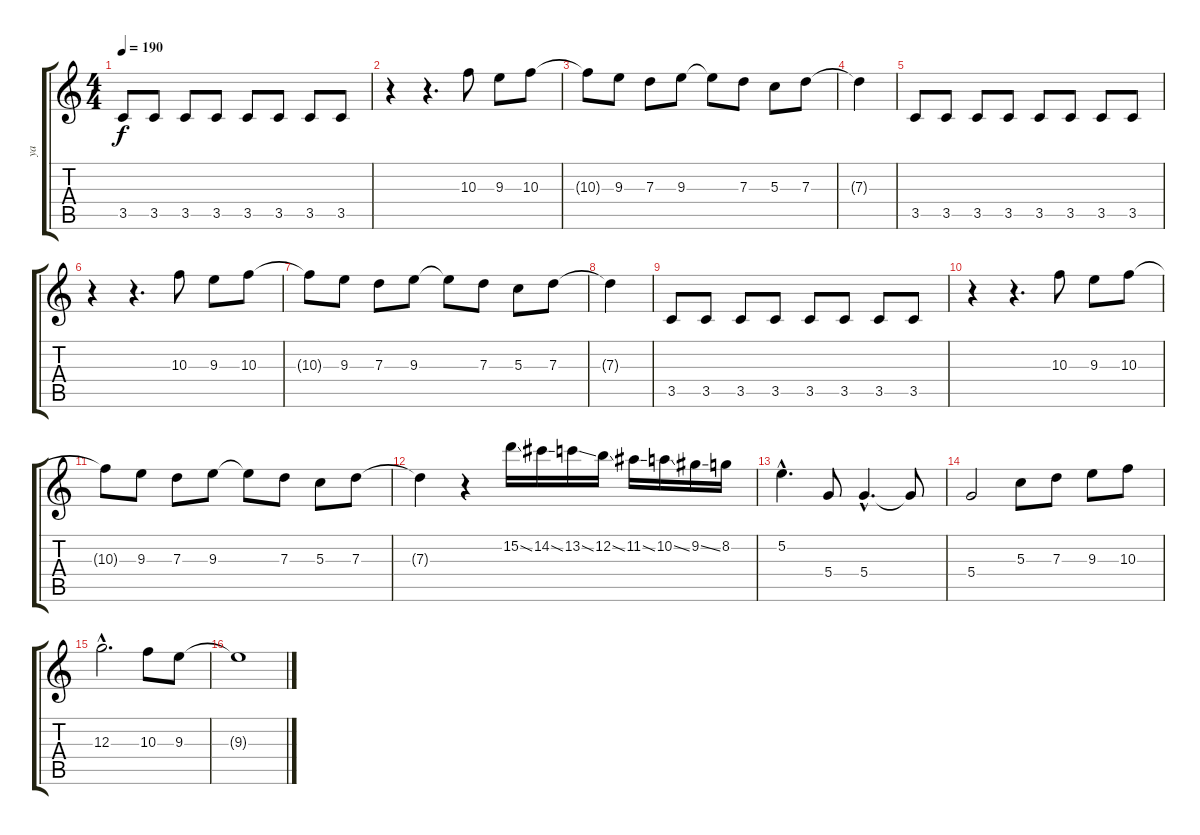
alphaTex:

\track ("ya" "ya") {instrument overdrivenguitar}
\staff {score tabs}
\tuning (E4 B3 G3 D3 A2 E2) {hide}
\ts (4 4)
\tempo 190
\clef g2
\ks c
3.5.8{dy f} 3.5.8 3.5.8 3.5.8 3.5.8 3.5.8 3.5.8 3.5.8 |
r.4 r.4{d} 10.3.8 9.3.8 10.3.8 |
10.3{t}.8 9.3.8 7.3.8 9.3.8 9.3{t}.8 7.3.8 5.3.8 7.3.8 |
7.3{t}.4 |
3.5.8 3.5.8 3.5.8 3.5.8 3.5.8 3.5.8 3.5.8 3.5.8 |
r.4 r.4{d} 10.3.8 9.3.8 10.3.8 |
10.3{t}.8 9.3.8 7.3.8 9.3.8 9.3{t}.8 7.3.8 5.3.8 7.3.8 |
7.3{t}.4 |
3.5.8 3.5.8 3.5.8 3.5.8 3.5.8 3.5.8 3.5.8 3.5.8 |
r.4 r.4{d} 10.3.8 9.3.8 10.3.8 |
10.3{t}.8 9.3.8 7.3.8 9.3.8 9.3{t}.8 7.3.8 5.3.8 7.3.8 |
7.3{t}.4 r.4 15.2{ss}.16 14.2{ss}.16 13.2{ss}.16 12.2{ss}.16 11.2{ss}.16 10.2{ss}.16 9.2{ss}.16 8.2.16 |
5.2{hac}.4{d} 5.4.8 5.4{hac}.4{d} 5.4{t}.8 |
5.4.2 5.3.8 7.3.8 9.3.8 10.3.8 |
12.3{hac}.2{d} 10.3.8 9.3.8 |
9.3{t}.1
